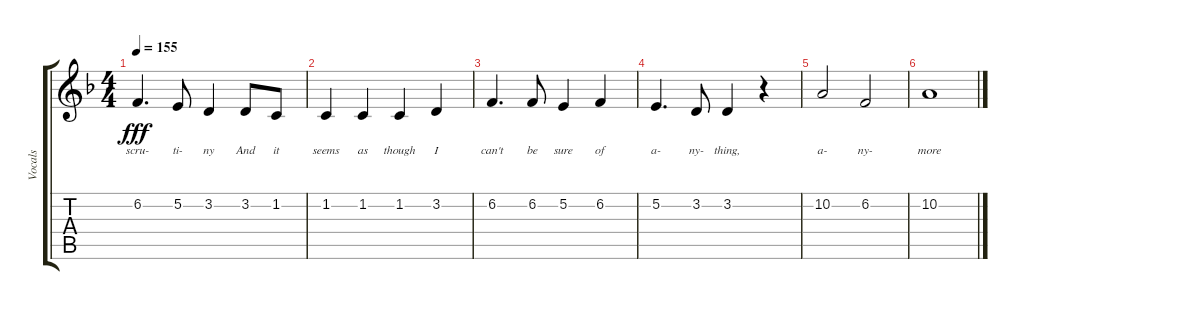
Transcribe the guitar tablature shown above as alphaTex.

\track ("Vocals" "Vocals") {instrument oboe}
\staff {score tabs}
\tuning (E4 B3 G3 D3 A2 E2) {hide}
\ts (4 4)
\tempo 155
\clef g2
\ks f
6.2.4{d lyrics (0 "scru-") lyrics (1 "") lyrics (2 "") lyrics (3 "") lyrics (4 "") dy fff} 5.2.8{lyrics (0 "ti-") lyrics (1 "") lyrics (2 "") lyrics (3 "") lyrics (4 "")} 3.2.4{lyrics (0 "ny") lyrics (1 "") lyrics (2 "") lyrics (3 "") lyrics (4 "")} 3.2.8{lyrics (0 "And") lyrics (1 "") lyrics (2 "") lyrics (3 "") lyrics (4 "")} 1.2.8{lyrics (0 "it") lyrics (1 "") lyrics (2 "") lyrics (3 "") lyrics (4 "")} |
1.2.4{lyrics (0 "seems") lyrics (1 "") lyrics (2 "") lyrics (3 "") lyrics (4 "")} 1.2.4{lyrics (0 "as") lyrics (1 "") lyrics (2 "") lyrics (3 "") lyrics (4 "")} 1.2.4{lyrics (0 "though") lyrics (1 "") lyrics (2 "") lyrics (3 "") lyrics (4 "")} 3.2.4{lyrics (0 "I") lyrics (1 "") lyrics (2 "") lyrics (3 "") lyrics (4 "")} |
6.2.4{d lyrics (0 "can't") lyrics (1 "") lyrics (2 "") lyrics (3 "") lyrics (4 "")} 6.2.8{lyrics (0 "be") lyrics (1 "") lyrics (2 "") lyrics (3 "") lyrics (4 "")} 5.2.4{lyrics (0 "sure") lyrics (1 "") lyrics (2 "") lyrics (3 "") lyrics (4 "")} 6.2.4{lyrics (0 "of") lyrics (1 "") lyrics (2 "") lyrics (3 "") lyrics (4 "")} |
5.2.4{d lyrics (0 "a-") lyrics (1 "") lyrics (2 "") lyrics (3 "") lyrics (4 "")} 3.2.8{lyrics (0 "ny-") lyrics (1 "") lyrics (2 "") lyrics (3 "") lyrics (4 "")} 3.2.4{lyrics (0 "thing,") lyrics (1 "") lyrics (2 "") lyrics (3 "") lyrics (4 "")} r.4 |
10.2.2{lyrics (0 "a-") lyrics (1 "") lyrics (2 "") lyrics (3 "") lyrics (4 "")} 6.2.2{lyrics (0 "ny-") lyrics (1 "") lyrics (2 "") lyrics (3 "") lyrics (4 "")} |
10.2.1{lyrics (0 "more") lyrics (1 "") lyrics (2 "") lyrics (3 "") lyrics (4 "")}
